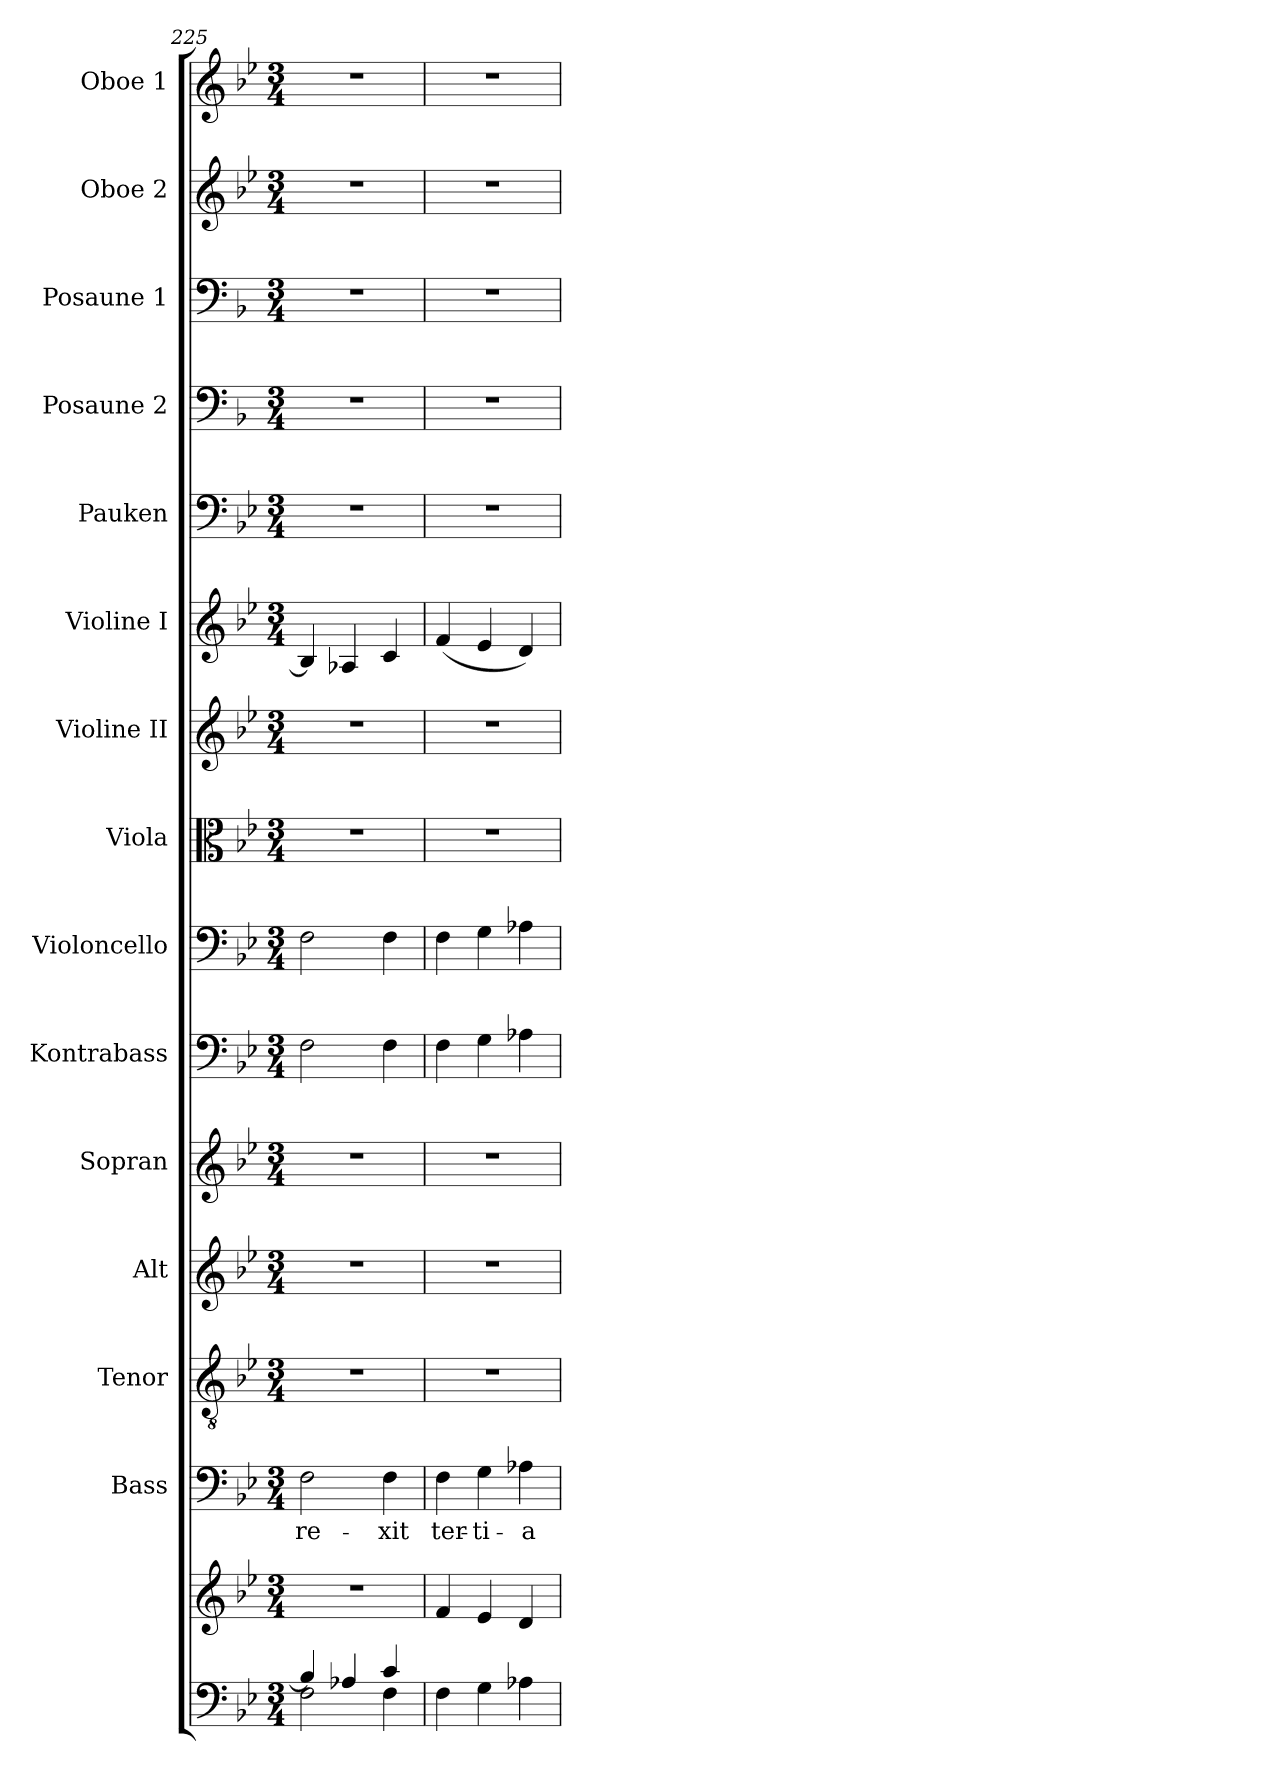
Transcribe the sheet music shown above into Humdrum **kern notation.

**kern	**kern	**kern	**text	**kern	**kern	**kern	**kern	**kern	**kern	**kern	**kern	**kern	**kern	**kern	**kern	**kern
*part15	*part15	*part14	*part14	*part13	*part12	*part11	*part10	*part9	*part8	*part7	*part6	*part5	*part4	*part3	*part2	*part1
*staff16	*staff15	*staff14	*staff14	*staff13	*staff12	*staff11	*staff10	*staff9	*staff8	*staff7	*staff6	*staff5	*staff4	*staff3	*staff2	*staff1
*	*	*I"Bass	*	*I"Tenor	*I"Alt	*I"Sopran	*I"Kontrabass	*I"Violoncello	*I"Viola	*I"Violine II	*I"Violine I	*I"Pauken	*I"Posaune 2	*I"Posaune 1	*I"Oboe 2	*I"Oboe 1
*	*	*I'B.	*	*I'T.	*I'A.	*I'S.	*I'Kb.	*I'Vc.	*I'Vla.	*I'Vl. II	*I'Vl. I	*I'Pk.	*I'Pos. 2	*I'Pos. 1	*I'Ob. 2	*I'Ob. 1
*clefF4	*clefG2	*clefF4	*	*clefGv2	*clefG2	*clefG2	*clefF4	*clefF4	*clefC3	*clefG2	*clefG2	*clefF4	*clefF4	*clefF4	*clefG2	*clefG2
*	*	*	*	*	*	*	*ITrd7c12	*	*	*	*	*	*ITrd4c7	*ITrd4c7	*	*
*k[b-e-]	*k[b-e-]	*k[b-e-]	*	*k[b-e-]	*k[b-e-]	*k[b-e-]	*k[b-e-]	*k[b-e-]	*k[b-e-]	*k[b-e-]	*k[b-e-]	*k[b-e-]	*k[b-e-]	*k[b-e-]	*k[b-e-]	*k[b-e-]
*B-:	*B-:	*B-:	*	*B-:	*B-:	*B-:	*B-:	*B-:	*B-:	*B-:	*B-:	*B-:	*B-:	*B-:	*B-:	*B-:
*M3/4	*M3/4	*M3/4	*	*M3/4	*M3/4	*M3/4	*M3/4	*M3/4	*M3/4	*M3/4	*M3/4	*M3/4	*M3/4	*M3/4	*M3/4	*M3/4
=225	=225	=225	=225	=225	=225	=225	=225	=225	=225	=225	=225	=225	=225	=225	=225	=225
*^	*	*	*	*	*	*	*	*	*	*	*	*	*	*	*	*
!	!	!	!	!LO:LY:b	!	!	!	!	!	!	!	!	!	!	!	!	!
4B-/]	2F\	2.r	2F\	-re-	2.r	2.r	2.r	2FF\	2F\	2.r	2.r	4B-/]	2.r	2.r	2.r	2.r	2.r
4A-X/	.	.	.	.	.	.	.	.	.	.	.	4A-X/	.	.	.	.	.
!	!	!	!	!LO:LY:b	!	!	!	!	!	!	!	!	!	!	!	!	!
4c/	4F\	.	4F\	-xit	.	.	.	4FF\	4F\	.	.	4c/	.	.	.	.	.
=226	=226	=226	=226	=226	=226	=226	=226	=226	=226	=226	=226	=226	=226	=226	=226	=226	=226
!	!	!	!	!LO:LY:b	!	!	!	!	!	!	!	!	!	!	!	!	!
*v	*v	*	*	*	*	*	*	*	*	*	*	*	*	*	*	*	*
4F\	4f/	4F\	ter-	2.r	2.r	2.r	4FF\	4F\	2.r	2.r	(<4f/	2.r	2.r	2.r	2.r	2.r
!	!	!	!LO:LY:b	!	!	!	!	!	!	!	!	!	!	!	!	!
4G\	4e-/	4G\	-ti-	.	.	.	4GG\	4G\	.	.	4e-/	.	.	.	.	.
!	!	!	!LO:LY:b	!	!	!	!	!	!	!	!	!	!	!	!	!
4A-X\	4d/	4A-X\	-a	.	.	.	4AA-X\	4A-X\	.	.	4d/)	.	.	.	.	.
=	=	=	=	=	=	=	=	=	=	=	=	=	=	=	=	=
*-	*-	*-	*-	*-	*-	*-	*-	*-	*-	*-	*-	*-	*-	*-	*-	*-
